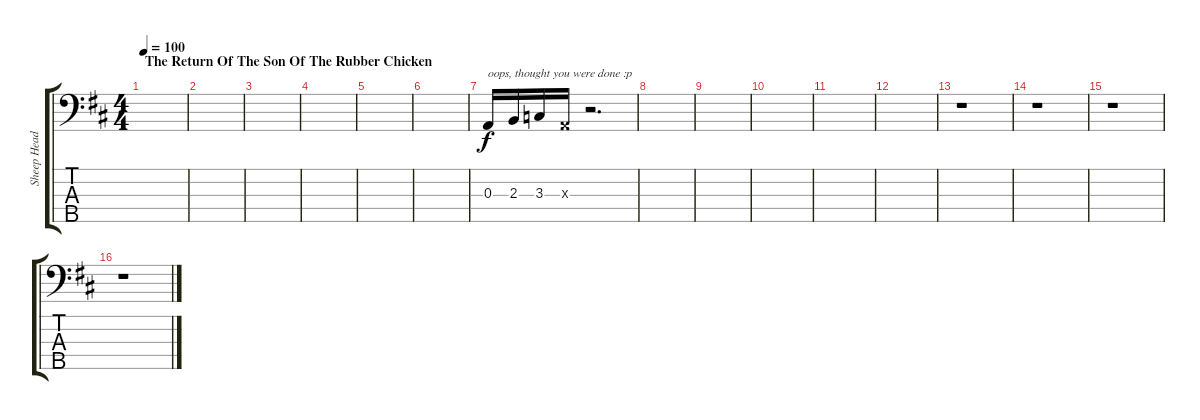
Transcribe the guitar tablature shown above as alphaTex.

\track ("Sheep Head (Bass)" "Sheep Head") {instrument slapbass2}
\staff {score tabs}
\tuning (G2 D2 A1 E1 B0) {hide}
\ts (4 4)
\section ("" "The Return Of The Son Of The Rubber Chicken")
\tempo 100
\clef f4
\ks d
|
|
|
|
|
|
0.3.16{txt "oops, thought you were done :p"} 2.3.16 3.3.16 0.3{x}.16 r.2{d} |
|
|
|
|
|
r.1 |
r.1 |
r.1 |
r.1
